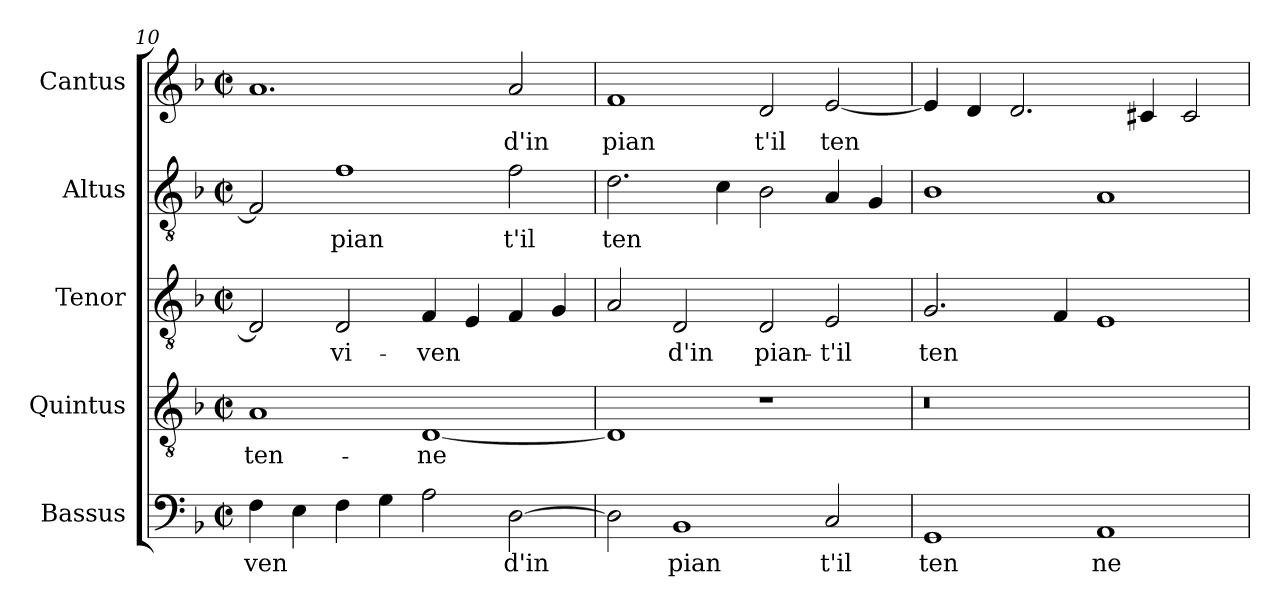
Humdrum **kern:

**kern	**text	**kern	**text	**kern	**text	**kern	**text	**kern	**text
*part5	*part5	*part4	*part4	*part3	*part3	*part2	*part2	*part1	*part1
*staff5	*staff5	*staff4	*staff4	*staff3	*staff3	*staff2	*staff2	*staff1	*staff1
*I"Bassus	*	*I"Quintus	*	*I"Tenor	*	*I"Altus	*	*I"Cantus	*
*clefF4	*	*clefGv2	*	*clefGv2	*	*clefGv2	*	*clefG2	*
*k[b-]	*	*k[b-]	*	*k[b-]	*	*k[b-]	*	*k[b-]	*
*F:	*	*F:	*	*F:	*	*F:	*	*F:	*
*M2/2	*	*M2/2	*	*M2/2	*	*M2/2	*	*M2/2	*
*met(c|)	*	*met(c|)	*	*met(c|)	*	*met(c|)	*	*met(c|)	*
=10	=10	=10	=10	=10	=10	=10	=10	=10	=10
!	!LO:LY:b	!	!LO:LY:b	!	!LO:LY:b	!	!LO:LY:b:cj	!	!LO:LY:b:cj
4F\	ven	1A	ten-	2D/]	.	2F/]	.	1.a	--
!	!LO:LY:b	!	!	!	!	!	!	!	!
4E\	.	.	.	.	.	.	.	.	.
!	!LO:LY:b	!	!	!	!LO:LY:b	!	!LO:LY:b:cj	!	!
4F\	.	.	.	2D/	vi-	1f	pian	.	.
!	!LO:LY:b	!	!	!	!	!	!	!	!
4G\	.	.	.	.	.	.	.	.	.
!	!LO:LY:b	!	!LO:LY:b	!	!LO:LY:b	!	!	!	!
2A\	.	[<1D	-ne	4F/	-ven-	.	.	.	.
!	!	!	!	!	!LO:LY:b	!	!	!	!
.	.	.	.	4E/	--	.	.	.	.
!	!LO:LY:b	!	!	!	!LO:LY:b	!	!LO:LY:b:cj	!	!LO:LY:b:cj
[<2D\	d'in	.	.	4F/	--	2f\	t'il	2a/	-d'in
!	!	!	!	!	!LO:LY:b	!	!	!	!
.	.	.	.	4G/	--	.	.	.	.
!!LO:PB:g=z
=11	=11	=11	=11	=11	=11	=11	=11	=11	=11
!	!LO:LY:b	!	!LO:LY:b	!	!LO:LY:b	!	!LO:LY:b:cj	!	!LO:LY:b:cj
2D\]	.	1D]	.	2A/	--	2.d\	ten	1f	pian
!	!LO:LY:b	!	!	!	!LO:LY:b	!	!	!	!
1BB-	pian	.	.	2D/	-d'in	.	.	.	.
!	!	!	!	!	!	!	!LO:LY:b:cj	!	!
.	.	.	.	.	.	4c\	.	.	.
!	!	!	!	!	!LO:LY:b	!	!LO:LY:b:cj	!	!LO:LY:b:cj
.	.	1r	.	2D/	pian-	2B-\	.	2d/	t'il
!	!LO:LY:b	!	!	!	!LO:LY:b	!	!LO:LY:b:cj	!	!LO:LY:b:cj
2C/	t'il	.	.	2E/	-t'il	4A/	.	[<2e/	ten
!	!	!	!	!	!	!	!LO:LY:b:cj	!	!
.	.	.	.	.	.	4G/	.	.	.
=12	=12	=12	=12	=12	=12	=12	=12	=12	=12
!	!LO:LY:b	!	!	!	!LO:LY:b	!	!LO:LY:b:cj	!	!LO:LY:b:cj
1GG	ten	0r	.	2.G/	ten-	1B-	.	4e/]	.
!	!	!	!	!	!	!	!	!	!LO:LY:b:cj
.	.	.	.	.	.	.	.	4d/	.
!	!	!	!	!	!	!	!	!	!LO:LY:b:cj
.	.	.	.	.	.	.	.	2.d/	.
!	!	!	!	!	!LO:LY:b	!	!	!	!
.	.	.	.	4F/	--	.	.	.	.
!	!LO:LY:b	!	!	!	!LO:LY:b	!	!LO:LY:b:cj	!	!
1AA	ne	.	.	1E	--	1A	.	.	.
!	!	!	!	!	!	!	!	!	!LO:LY:b:cj
.	.	.	.	.	.	.	.	4c#/	.
!	!	!	!	!	!	!	!	!	!LO:LY:b:cj
.	.	.	.	.	.	.	.	2c#/	.
=	=	=	=	=	=	=	=	=	=
*-	*-	*-	*-	*-	*-	*-	*-	*-	*-
